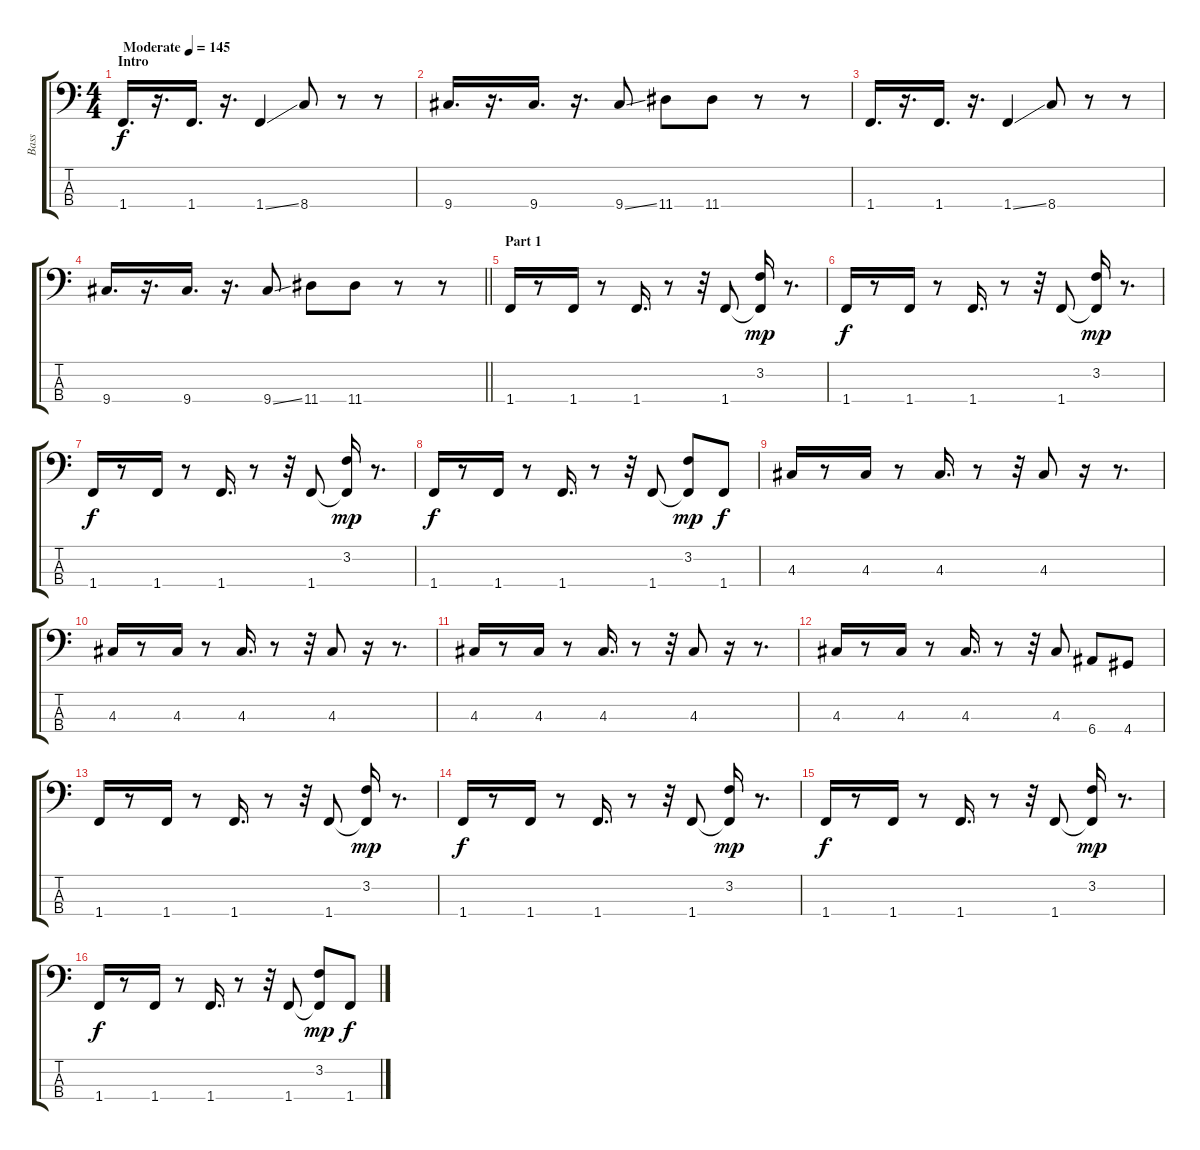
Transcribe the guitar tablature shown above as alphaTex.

\track ("Bass" "Bass") {instrument electricbassfinger}
\staff {score tabs}
\tuning (G2 D2 A1 E1) {hide}
\ts (4 4)
\section ("" "Intro")
\tempo (145 "Moderate")
\clef f4
\ks c
1.4.16{d dy f instrument electricbassfinger} r.16{d} 1.4.16{d} r.16{d} 1.4{ss}.4 8.4.8 r.8 r.8 |
9.4.16{d} r.16{d} 9.4.16{d} r.16{d} 9.4{ss}.8 11.4.8 11.4.8 r.8 r.8 |
1.4.16{d} r.16{d} 1.4.16{d} r.16{d} 1.4{ss}.4 8.4.8 r.8 r.8 |
\barLineRight lightlight
9.4.16{d} r.16{d} 9.4.16{d} r.16{d} 9.4{ss}.8 11.4.8 11.4.8 r.8 r.8 |
\section ("" "Part 1")
1.4.16 r.8 1.4.16 r.8 1.4.16{d} r.8 r.32 1.4.8 (3.2 1.4{t}).16{dy mp} r.8{d} |
1.4.16{dy f} r.8 1.4.16 r.8 1.4.16{d} r.8 r.32 1.4.8 (3.2 1.4{t}).16{dy mp} r.8{d} |
1.4.16{dy f} r.8 1.4.16 r.8 1.4.16{d} r.8 r.32 1.4.8 (3.2 1.4{t}).16{dy mp} r.8{d} |
1.4.16{dy f} r.8 1.4.16 r.8 1.4.16{d} r.8 r.32 1.4.8 (3.2 1.4{t}).8{dy mp} 1.4.8{dy f} |
4.3.16 r.8 4.3.16 r.8 4.3.16{d} r.8 r.32 4.3.8 r.16 r.8{d} |
4.3.16 r.8 4.3.16 r.8 4.3.16{d} r.8 r.32 4.3.8 r.16 r.8{d} |
4.3.16 r.8 4.3.16 r.8 4.3.16{d} r.8 r.32 4.3.8 r.16 r.8{d} |
4.3.16 r.8 4.3.16 r.8 4.3.16{d} r.8 r.32 4.3.8 6.4.8 4.4.8 |
1.4.16 r.8 1.4.16 r.8 1.4.16{d} r.8 r.32 1.4.8 (3.2 1.4{t}).16{dy mp} r.8{d} |
1.4.16{dy f} r.8 1.4.16 r.8 1.4.16{d} r.8 r.32 1.4.8 (3.2 1.4{t}).16{dy mp} r.8{d} |
1.4.16{dy f} r.8 1.4.16 r.8 1.4.16{d} r.8 r.32 1.4.8 (3.2 1.4{t}).16{dy mp} r.8{d} |
1.4.16{dy f} r.8 1.4.16 r.8 1.4.16{d} r.8 r.32 1.4.8 (3.2 1.4{t}).8{dy mp} 1.4.8{dy f}
